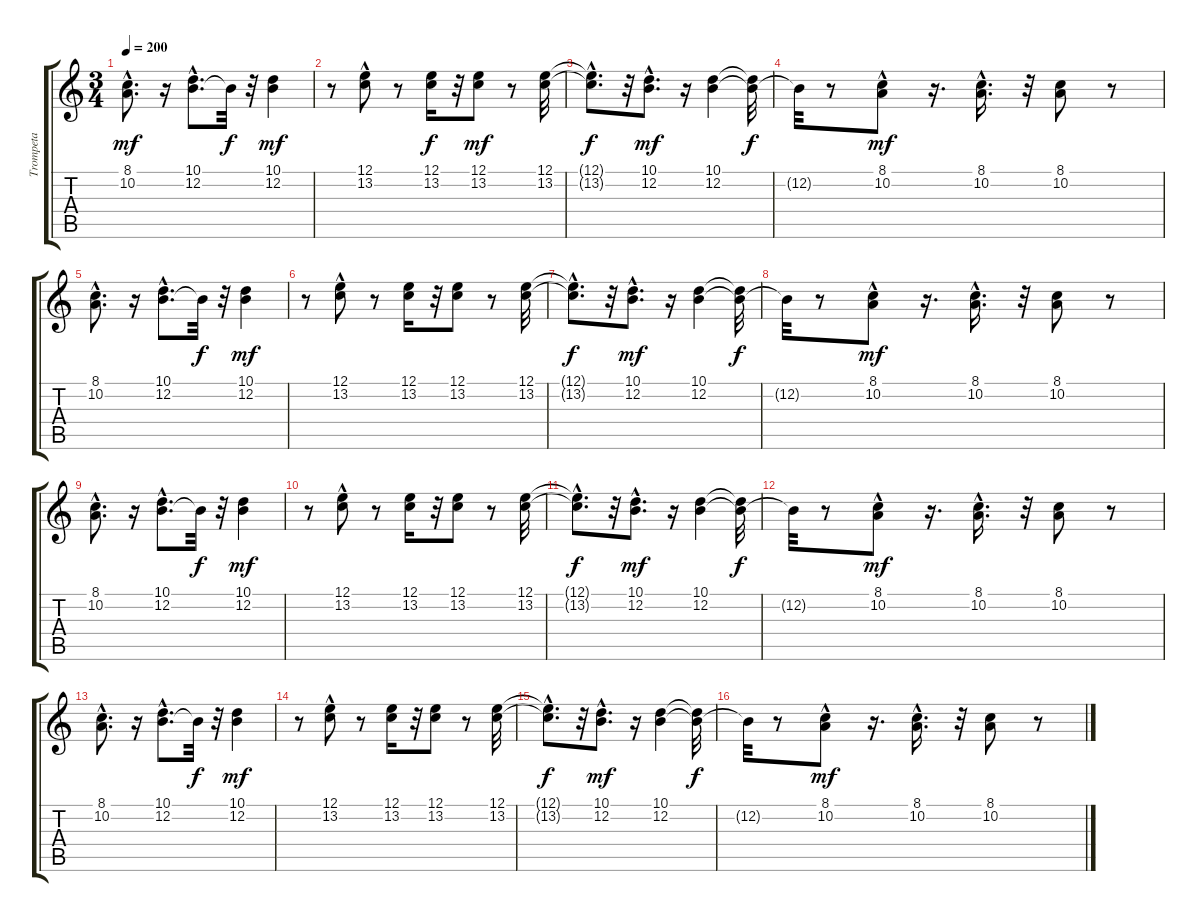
\track ("Trompeta" "Trompeta") {instrument synthbrass2}
\staff {score tabs}
\tuning (E4 B3 G3 D3 A2 E2) {hide}
\ts (3 4)
\tempo 200
\clef g2
\ks c
(8.1{hac} 10.2{hac}).8{d dy mf} r.16 (10.1{hac} 12.2{hac}).8{d} 12.2{t}.32{dy f} r.32 (10.1 12.2).4{dy mf} |
r.8 (12.1 13.2{hac}).8 r.8 (12.1 13.2).16{dy f} r.32 (12.1 13.2).8{dy mf} r.8 (12.1 13.2).32 |
(12.1{hac t} 13.2{t}).8{d dy f} r.32 (10.1{hac} 12.2{hac}).8{d dy mf} r.16 (10.1 12.2).4 (10.1{t} 12.2{t}).32{dy f} |
12.2{t}.32 r.8 (8.1 10.2{hac}).8{dy mf} r.16{d} (8.1 10.2{hac}).16{d} r.32 (8.1 10.2).8 r.8 |
(8.1{hac} 10.2{hac}).8{d} r.16 (10.1{hac} 12.2{hac}).8{d} 12.2{t}.32{dy f} r.32 (10.1 12.2).4{dy mf} |
r.8 (12.1 13.2{hac}).8 r.8 (12.1 13.2).16 r.32 (12.1 13.2).8 r.8 (12.1 13.2).32 |
(12.1{hac t} 13.2{t}).8{d dy f} r.32 (10.1{hac} 12.2{hac}).8{d dy mf} r.16 (10.1 12.2).4 (10.1{t} 12.2{t}).32{dy f} |
12.2{t}.32 r.8 (8.1 10.2{hac}).8{dy mf} r.16{d} (8.1 10.2{hac}).16{d} r.32 (8.1 10.2).8 r.8 |
(8.1{hac} 10.2{hac}).8{d} r.16 (10.1{hac} 12.2{hac}).8{d} 12.2{t}.32{dy f} r.32 (10.1 12.2).4{dy mf} |
r.8 (12.1 13.2{hac}).8{volume 8} r.8 (12.1 13.2).16 r.32 (12.1 13.2).8 r.8 (12.1 13.2).32{volume 8} |
(12.1{hac t} 13.2{t}).8{d dy f} r.32 (10.1{hac} 12.2{hac}).8{d dy mf} r.16 (10.1 12.2).4{volume 7} (10.1{t} 12.2{t}).32{dy f} |
12.2{t}.32 r.8 (8.1 10.2{hac}).8{dy mf volume 6} r.16{d} (8.1 10.2{hac}).16{d} r.32 (8.1 10.2).8{volume 6} r.8 |
(8.1{hac} 10.2{hac}).8{d} r.16 (10.1{hac} 12.2{hac}).8{d} 12.2{t}.32{dy f} r.32 (10.1 12.2).4{dy mf} |
r.8 (12.1 13.2{hac}).8{volume 4} r.8 (12.1 13.2).16 r.32 (12.1 13.2).8 r.8 (12.1 13.2).32{volume 4} |
(12.1{hac t} 13.2{t}).8{d dy f} r.32 (10.1{hac} 12.2{hac}).8{d dy mf} r.16 (10.1 12.2).4{volume 3} (10.1{t} 12.2{t}).32{dy f} |
12.2{t}.32 r.8 (8.1 10.2{hac}).8{dy mf volume 2} r.16{d} (8.1 10.2{hac}).16{d} r.32 (8.1 10.2).8{volume 1} r.8
